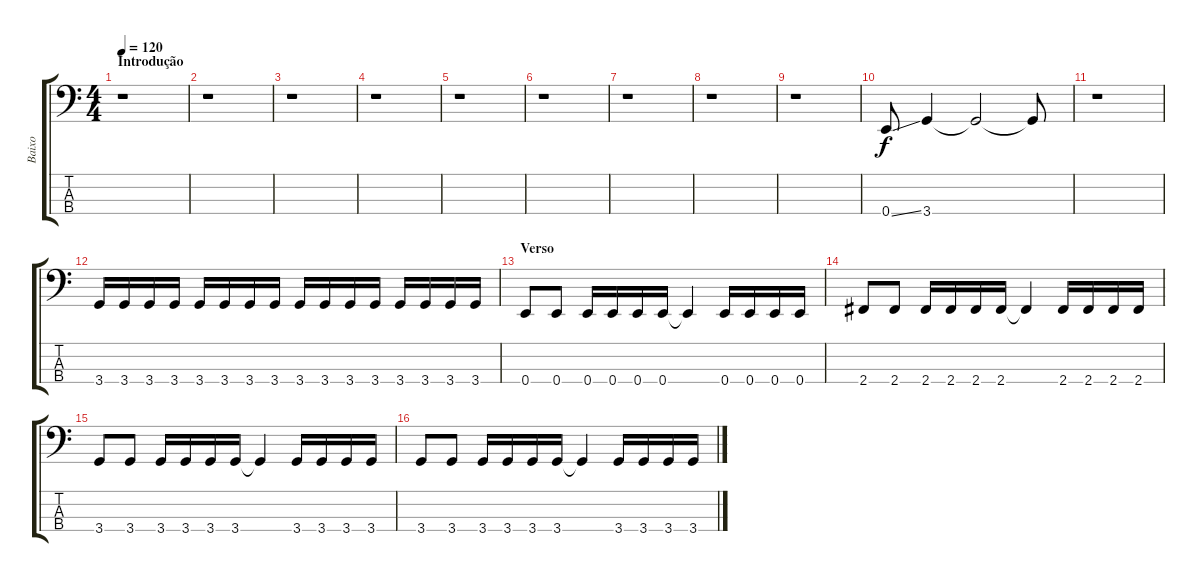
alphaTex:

\track ("Baixo" "Baixo") {instrument electricbassfinger}
\staff {score tabs}
\tuning (G2 D2 A1 E1) {hide}
\ts (4 4)
\section ("" "Introdução")
\tempo 120
\clef f4
\ks c
r.1{dy f instrument electricbassfinger} |
r.1 |
r.1 |
r.1 |
r.1 |
r.1 |
r.1 |
r.1 |
r.1 |
0.4{ss}.8 3.4.4 3.4{t}.2 3.4{t}.8 |
r.1 |
3.4.16 3.4.16 3.4.16 3.4.16 3.4.16 3.4.16 3.4.16 3.4.16 3.4.16 3.4.16 3.4.16 3.4.16 3.4.16 3.4.16 3.4.16 3.4.16 |
\section ("" "Verso")
0.4.8 0.4.8 0.4.16 0.4.16 0.4.16 0.4.16 0.4{t}.4 0.4.16 0.4.16 0.4.16 0.4.16 |
2.4.8 2.4.8 2.4.16 2.4.16 2.4.16 2.4.16 2.4{t}.4 2.4.16 2.4.16 2.4.16 2.4.16 |
3.4.8 3.4.8 3.4.16 3.4.16 3.4.16 3.4.16 3.4{t}.4 3.4.16 3.4.16 3.4.16 3.4.16 |
3.4.8 3.4.8 3.4.16 3.4.16 3.4.16 3.4.16 3.4{t}.4 3.4.16 3.4.16 3.4.16 3.4.16
